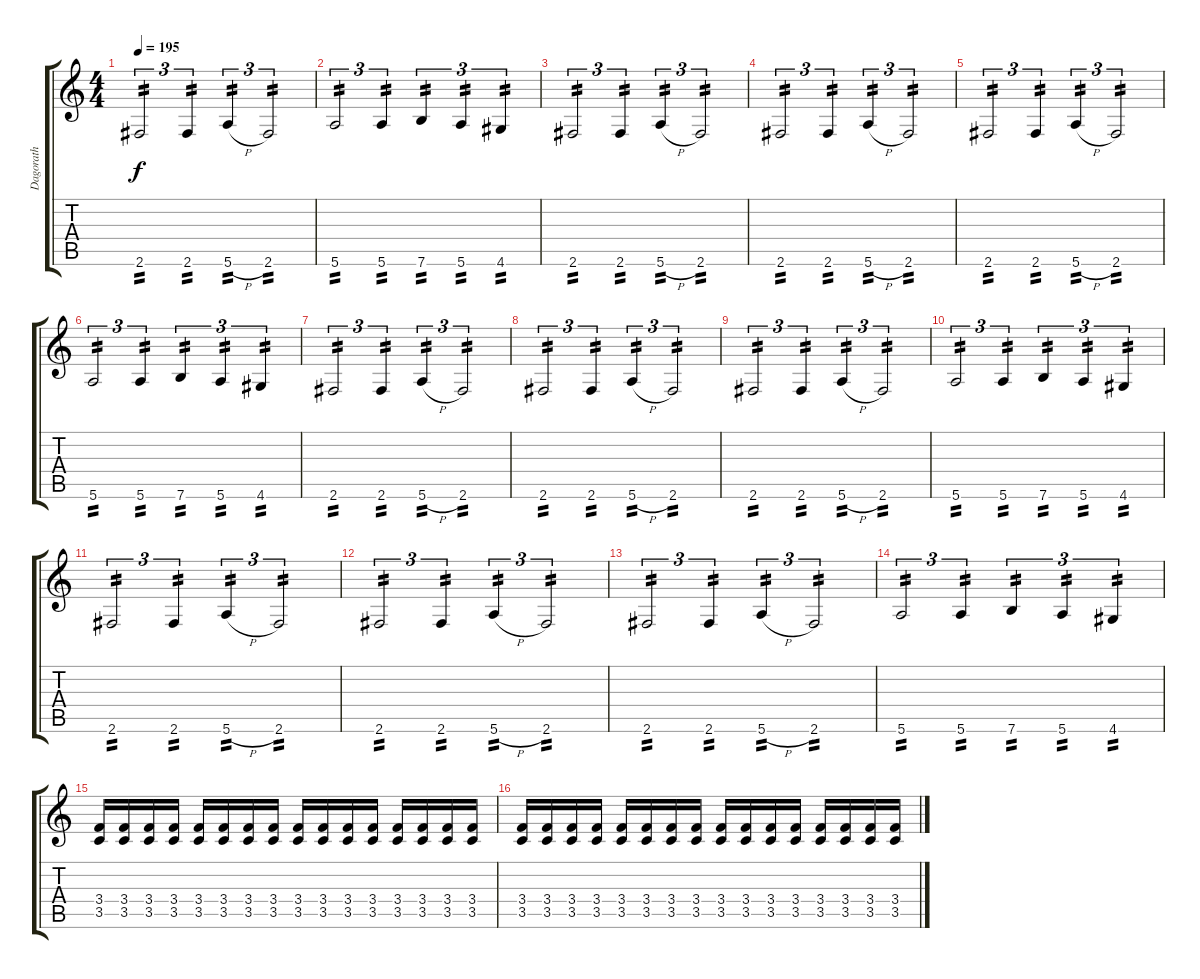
\track ("Dagorath" "Dagorath") {instrument overdrivenguitar}
\staff {score tabs}
\tuning (E4 B3 G3 D3 A2 E2) {hide}
\ts (4 4)
\tempo 195
\clef g2
\ks c
2.6.2{tu (3 2) tp 2 dy f} 2.6.4{tu (3 2) tp 2} 5.6{h}.4{tu (3 2) tp 2} 2.6.2{tu (3 2) tp 2} |
5.6.2{tu (3 2) tp 2} 5.6.4{tu (3 2) tp 2} 7.6.4{tu (3 2) tp 2} 5.6.4{tu (3 2) tp 2} 4.6.4{tu (3 2) tp 2} |
2.6.2{tu (3 2) tp 2} 2.6.4{tu (3 2) tp 2} 5.6{h}.4{tu (3 2) tp 2} 2.6.2{tu (3 2) tp 2} |
2.6.2{tu (3 2) tp 2} 2.6.4{tu (3 2) tp 2} 5.6{h}.4{tu (3 2) tp 2} 2.6.2{tu (3 2) tp 2} |
2.6.2{tu (3 2) tp 2} 2.6.4{tu (3 2) tp 2} 5.6{h}.4{tu (3 2) tp 2} 2.6.2{tu (3 2) tp 2} |
5.6.2{tu (3 2) tp 2} 5.6.4{tu (3 2) tp 2} 7.6.4{tu (3 2) tp 2} 5.6.4{tu (3 2) tp 2} 4.6.4{tu (3 2) tp 2} |
2.6.2{tu (3 2) tp 2} 2.6.4{tu (3 2) tp 2} 5.6{h}.4{tu (3 2) tp 2} 2.6.2{tu (3 2) tp 2} |
2.6.2{tu (3 2) tp 2} 2.6.4{tu (3 2) tp 2} 5.6{h}.4{tu (3 2) tp 2} 2.6.2{tu (3 2) tp 2} |
2.6.2{tu (3 2) tp 2} 2.6.4{tu (3 2) tp 2} 5.6{h}.4{tu (3 2) tp 2} 2.6.2{tu (3 2) tp 2} |
5.6.2{tu (3 2) tp 2} 5.6.4{tu (3 2) tp 2} 7.6.4{tu (3 2) tp 2} 5.6.4{tu (3 2) tp 2} 4.6.4{tu (3 2) tp 2} |
2.6.2{tu (3 2) tp 2} 2.6.4{tu (3 2) tp 2} 5.6{h}.4{tu (3 2) tp 2} 2.6.2{tu (3 2) tp 2} |
2.6.2{tu (3 2) tp 2} 2.6.4{tu (3 2) tp 2} 5.6{h}.4{tu (3 2) tp 2} 2.6.2{tu (3 2) tp 2} |
2.6.2{tu (3 2) tp 2} 2.6.4{tu (3 2) tp 2} 5.6{h}.4{tu (3 2) tp 2} 2.6.2{tu (3 2) tp 2} |
5.6.2{tu (3 2) tp 2} 5.6.4{tu (3 2) tp 2} 7.6.4{tu (3 2) tp 2} 5.6.4{tu (3 2) tp 2} 4.6.4{tu (3 2) tp 2} |
(3.4 3.5).16 (3.4 3.5).16 (3.4 3.5).16 (3.4 3.5).16 (3.4 3.5).16 (3.4 3.5).16 (3.4 3.5).16 (3.4 3.5).16 (3.4 3.5).16 (3.4 3.5).16 (3.4 3.5).16 (3.4 3.5).16 (3.4 3.5).16 (3.4 3.5).16 (3.4 3.5).16 (3.4 3.5).16 |
(3.4 3.5).16 (3.4 3.5).16 (3.4 3.5).16 (3.4 3.5).16 (3.4 3.5).16 (3.4 3.5).16 (3.4 3.5).16 (3.4 3.5).16 (3.4 3.5).16 (3.4 3.5).16 (3.4 3.5).16 (3.4 3.5).16 (3.4 3.5).16 (3.4 3.5).16 (3.4 3.5).16 (3.4 3.5).16
